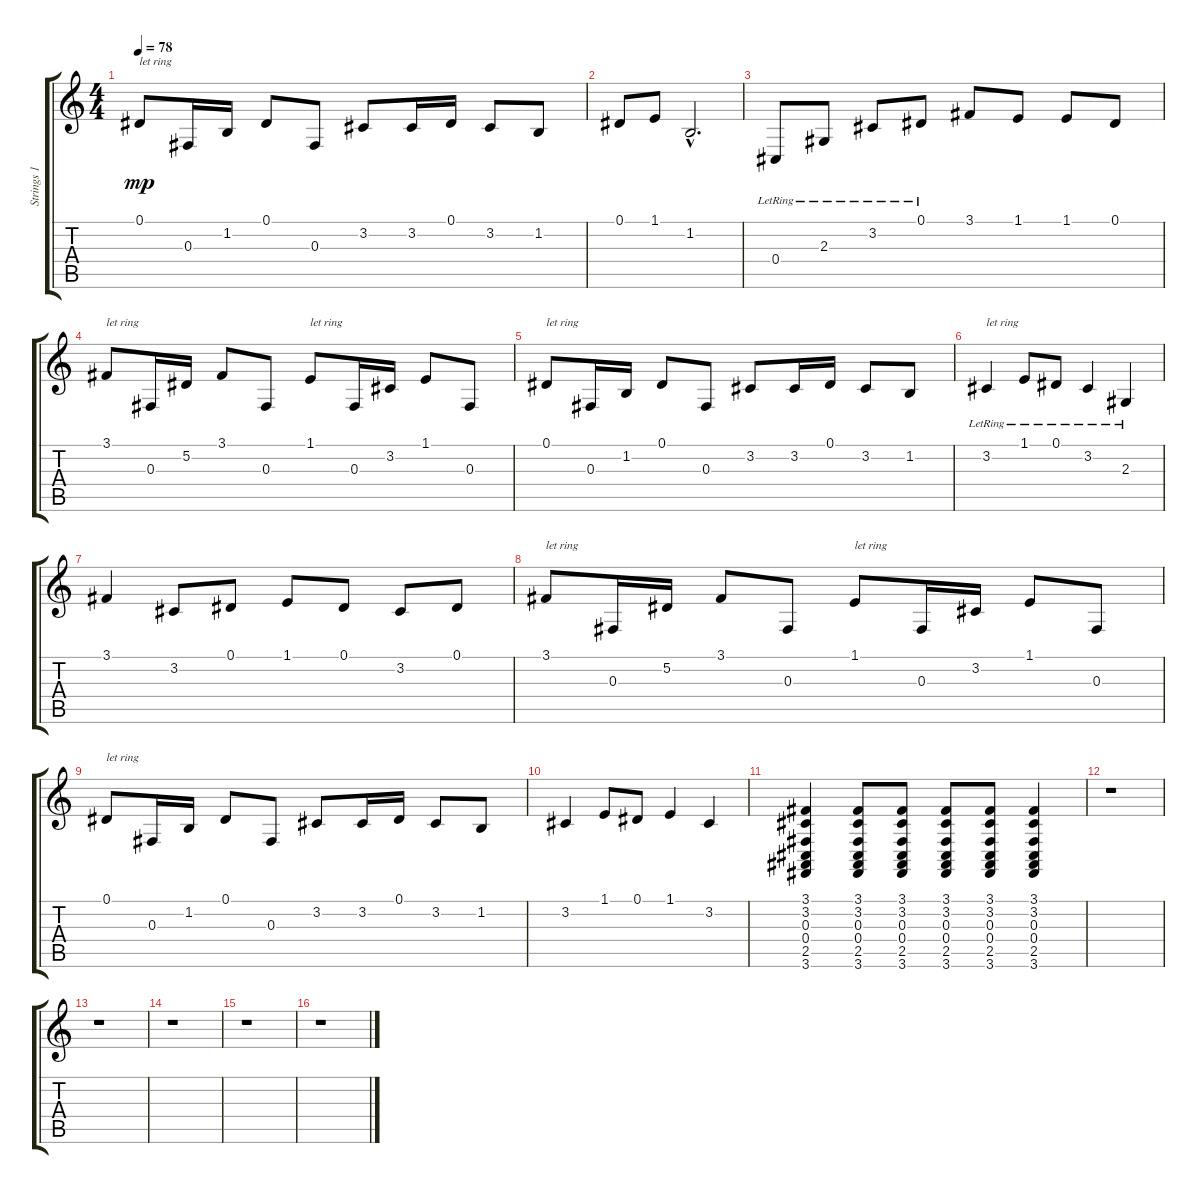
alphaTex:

\track ("Strings 1" "Strings 1") {instrument tremolostrings}
\staff {score tabs}
\tuning (Eb4 Bb3 Gb3 Db3 Ab2 Eb2) {hide}
\ts (4 4)
\tempo 78
\clef g2
\ks c
0.1.8{txt "let ring" dy mp} 0.3.16 1.2.16 0.1.8 0.3.8 3.2.8 3.2.16 0.1.16 3.2.8 1.2.8 |
0.1.8 1.1.8 1.2{hac}.2{d} |
0.4{lr}.8 2.3{lr}.8 3.2{lr}.8 0.1{lr}.8 3.1.8 1.1.8 1.1.8 0.1.8 |
3.1.8{txt "let ring"} 0.3.16 5.2.16 3.1.8 0.3.8 1.1.8{txt "let ring"} 0.3.16 3.2.16 1.1.8 0.3.8 |
0.1.8{txt "let ring"} 0.3.16 1.2.16 0.1.8 0.3.8 3.2.8 3.2.16 0.1.16 3.2.8 1.2.8 |
3.2{lr}.4{txt "let ring"} 1.1{lr}.8 0.1{lr}.8 3.2{lr}.4 2.3{lr}.4 |
3.1.4 3.2.8 0.1.8 1.1.8 0.1.8 3.2.8 0.1.8 |
3.1.8{txt "let ring"} 0.3.16 5.2.16 3.1.8 0.3.8 1.1.8{txt "let ring"} 0.3.16 3.2.16 1.1.8 0.3.8 |
0.1.8{txt "let ring"} 0.3.16 1.2.16 0.1.8 0.3.8 3.2.8 3.2.16 0.1.16 3.2.8 1.2.8 |
3.2.4 1.1.8 0.1.8 1.1.4 3.2.4 |
(3.1 3.2 0.3 0.4 2.5 3.6).4 (3.1 3.2 0.3 0.4 2.5 3.6).8 (3.1 3.2 0.3 0.4 2.5 3.6).8 (3.1 3.2 0.3 0.4 2.5 3.6).8 (3.1 3.2 0.3 0.4 2.5 3.6).8 (3.1 3.2 0.3 0.4 2.5 3.6).4 |
r.1 |
r.1 |
r.1 |
r.1 |
r.1
